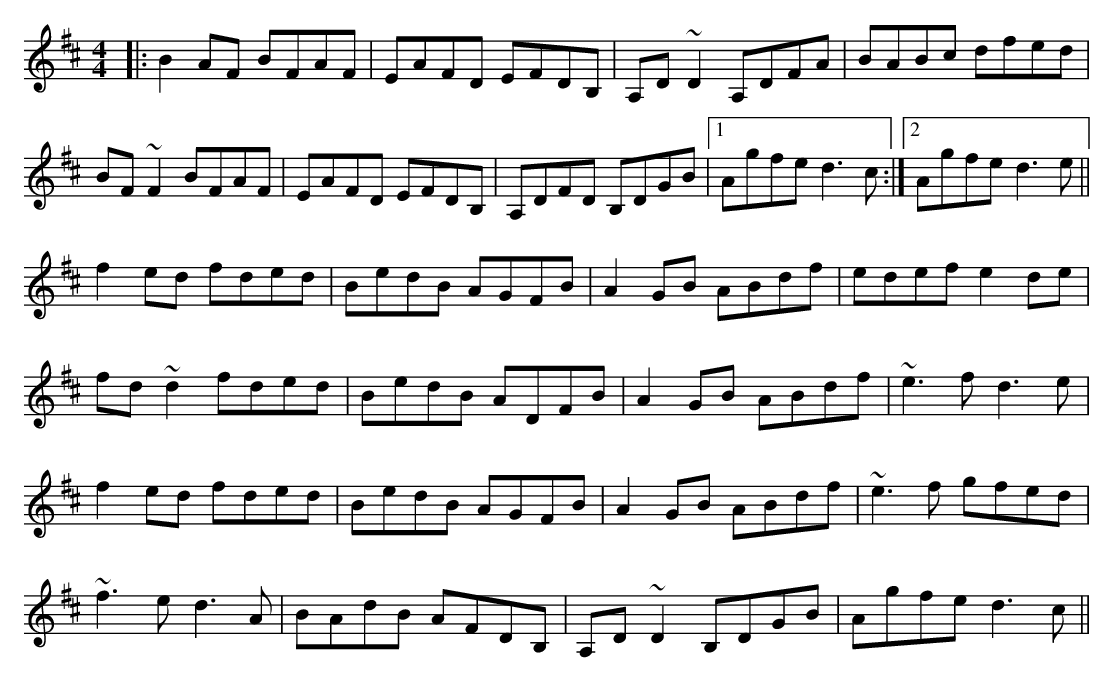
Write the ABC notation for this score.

X:1
M:4/4
K:D
|:B2AF BFAF|EAFD EFDB,|A,D~D2 A,DFA|BABc dfed|
BF~F2 BFAF|EAFD EFDB,|A,DFD B,DGB|1 Agfe d3c:|2 Agfe d3e||
f2ed fded|BedB AGFB|A2GB ABdf|edef e2de|
fd~d2 fded|BedB ADFB|A2GB ABdf|~e3f d3e|
f2ed fded|BedB AGFB|A2GB ABdf|~e3f gfed|
~f3e d3A|BAdB AFDB,|A,D~D2 B,DGB|Agfe d3c||
